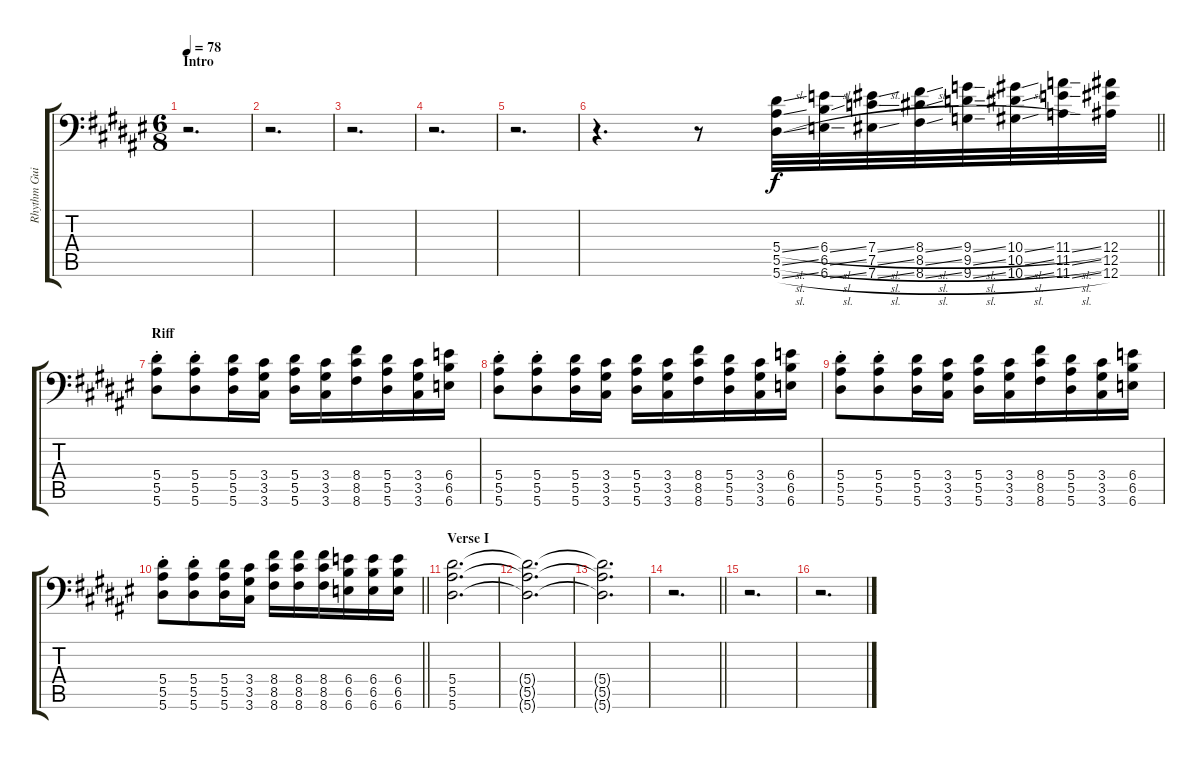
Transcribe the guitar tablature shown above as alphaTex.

\track ("Rhythm Guitar" "Rhythm Gui") {instrument distortionguitar}
\staff {score tabs}
\tuning (C4 G3 Eb3 Bb2 F2 Bb1) {hide}
\ts (6 8)
\section ("" "Intro")
\tempo 78
\clef f4
\ks d#minor
r.2{d dy f instrument distortionguitar} |
r.2{d} |
r.2{d} |
r.2{d} |
r.2{d} |
\barLineRight lightlight
r.4{d} r.8 (5.4{sl} 5.5{sl} 5.6{sl}).32 (6.4{sl} 6.5{sl} 6.6{sl}).32 (7.4{sl} 7.5{sl} 7.6{sl}).32 (8.4{sl} 8.5{sl} 8.6{sl}).32 (9.4{sl} 9.5{sl} 9.6{sl}).32 (10.4{sl} 10.5{sl} 10.6{sl}).32 (11.4{sl} 11.5{sl} 11.6{sl}).32 (12.4 12.5 12.6).32 |
\section ("" "Riff")
(5.4{st} 5.5{st} 5.6{st}).8 (5.4{st} 5.5{st} 5.6{st}).8 (5.4 5.5 5.6).16 (3.4 3.5 3.6).16 (5.4 5.5 5.6).16 (3.4 3.5 3.6).16 (8.4 8.5 8.6).16 (5.4 5.5 5.6).16 (3.4 3.5 3.6).16 (6.4 6.5 6.6).16 |
(5.4{st} 5.5{st} 5.6{st}).8 (5.4{st} 5.5{st} 5.6{st}).8 (5.4 5.5 5.6).16 (3.4 3.5 3.6).16 (5.4 5.5 5.6).16 (3.4 3.5 3.6).16 (8.4 8.5 8.6).16 (5.4 5.5 5.6).16 (3.4 3.5 3.6).16 (6.4 6.5 6.6).16 |
(5.4{st} 5.5{st} 5.6{st}).8 (5.4{st} 5.5{st} 5.6{st}).8 (5.4 5.5 5.6).16 (3.4 3.5 3.6).16 (5.4 5.5 5.6).16 (3.4 3.5 3.6).16 (8.4 8.5 8.6).16 (5.4 5.5 5.6).16 (3.4 3.5 3.6).16 (6.4 6.5 6.6).16 |
\barLineRight lightlight
(5.4{st} 5.5{st} 5.6{st}).8 (5.4{st} 5.5{st} 5.6{st}).8 (5.4 5.5 5.6).16 (3.4 3.5 3.6).16 (8.4 8.5 8.6).16 (8.4 8.5 8.6).16 (8.4 8.5 8.6).16 (6.4 6.5 6.6).16 (6.4 6.5 6.6).16 (6.4 6.5 6.6).16 |
\section ("" "Verse I")
(5.4 5.5 5.6).2{d volume 2} |
(5.4{t} 5.5{t} 5.6{t}).2{d} |
(5.4{t} 5.5{t} 5.6{t}).2{d} |
\barLineRight lightlight
r.2{d} |
r.2{d} |
r.2{d}
